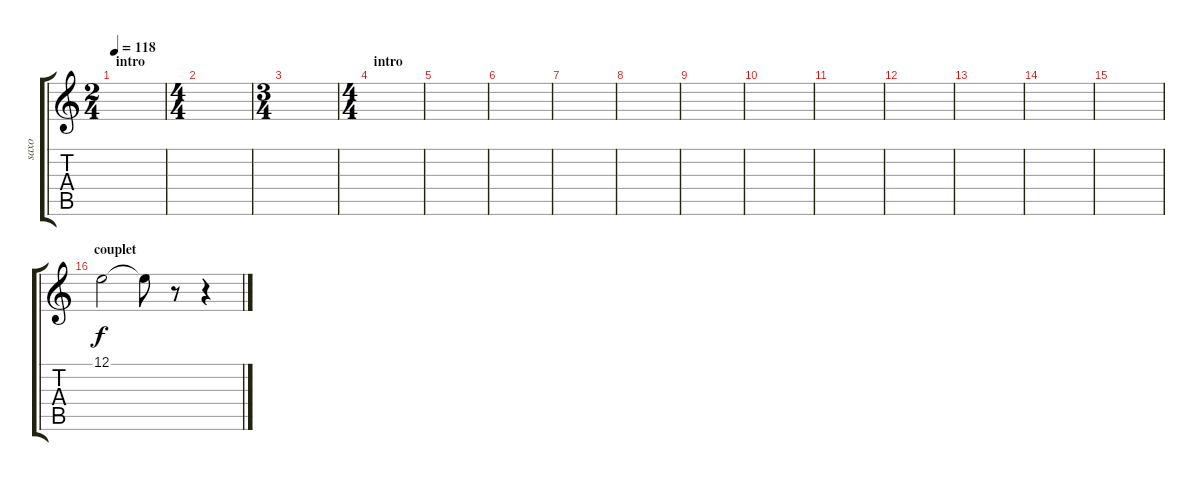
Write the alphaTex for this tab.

\track ("saxo" "saxo") {instrument tenorsax}
\staff {score tabs}
\tuning (E4 B3 G3 D3 A2 E2) {hide}
\ts (2 4)
\section ("" "intro")
\tempo 118
\clef g2
\ks c
|
\ts (4 4)
|
\ts (3 4)
|
\ts (4 4)
\section ("" "intro")
|
|
|
|
|
|
|
|
|
|
|
|
\section ("" "couplet")
12.1.2 12.1{t}.8 r.8 r.4
